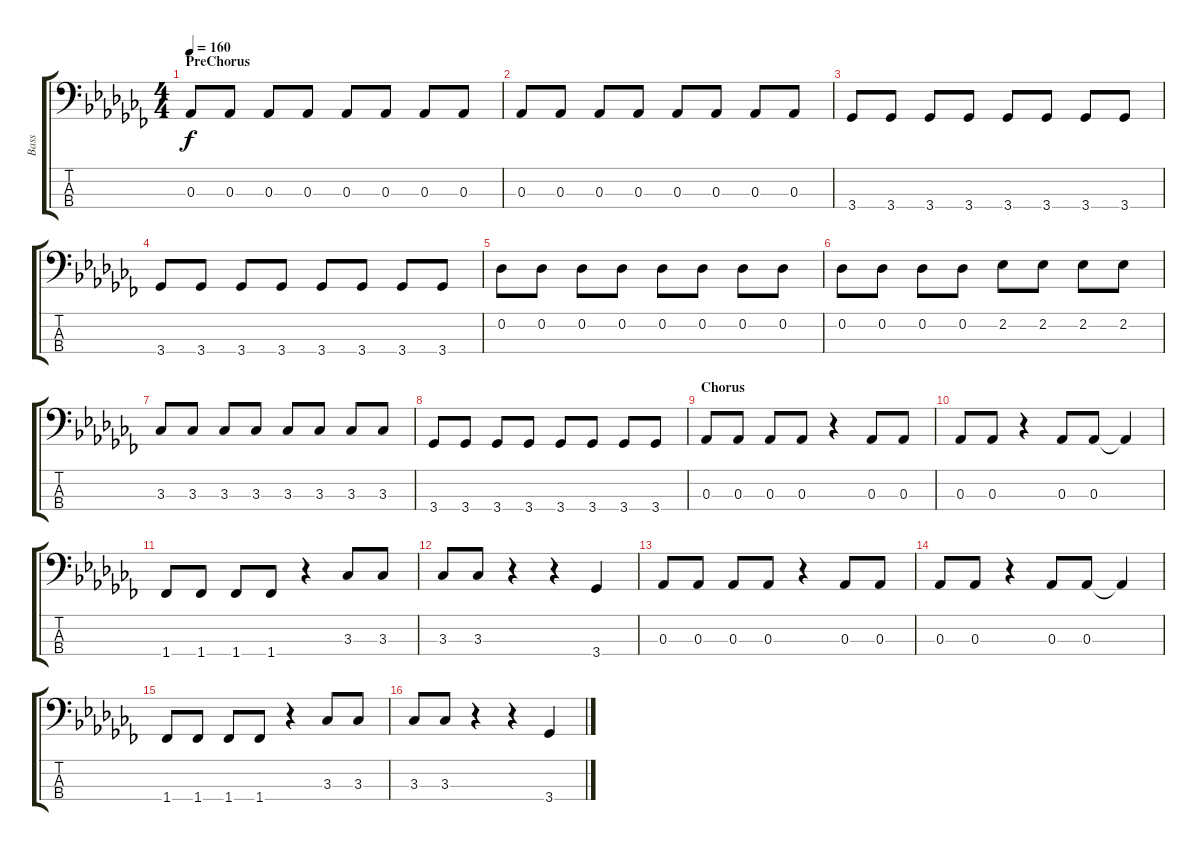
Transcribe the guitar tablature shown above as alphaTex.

\track ("Bass" "Bass") {instrument electricbassfinger}
\staff {score tabs}
\tuning (Gb2 Db2 Ab1 Eb1) {hide}
\ts (4 4)
\section ("" "PreChorus")
\tempo 160
\clef f4
\ks cb
0.3.8{dy f} 0.3.8 0.3.8 0.3.8 0.3.8 0.3.8 0.3.8 0.3.8 |
0.3.8 0.3.8 0.3.8 0.3.8 0.3.8 0.3.8 0.3.8 0.3.8 |
3.4.8 3.4.8 3.4.8 3.4.8 3.4.8 3.4.8 3.4.8 3.4.8 |
3.4.8 3.4.8 3.4.8 3.4.8 3.4.8 3.4.8 3.4.8 3.4.8 |
0.2.8 0.2.8 0.2.8 0.2.8 0.2.8 0.2.8 0.2.8 0.2.8 |
0.2.8 0.2.8 0.2.8 0.2.8 2.2.8 2.2.8 2.2.8 2.2.8 |
3.3.8 3.3.8 3.3.8 3.3.8 3.3.8 3.3.8 3.3.8 3.3.8 |
3.4.8 3.4.8 3.4.8 3.4.8 3.4.8 3.4.8 3.4.8 3.4.8 |
\section ("" "Chorus")
0.3.8 0.3.8 0.3.8 0.3.8 r.4 0.3.8 0.3.8 |
0.3.8 0.3.8 r.4 0.3.8 0.3.8 0.3{t}.4 |
1.4.8 1.4.8 1.4.8 1.4.8 r.4 3.3.8 3.3.8 |
3.3.8 3.3.8 r.4 r.4 3.4.4 |
0.3.8 0.3.8 0.3.8 0.3.8 r.4 0.3.8 0.3.8 |
0.3.8 0.3.8 r.4 0.3.8 0.3.8 0.3{t}.4 |
1.4.8 1.4.8 1.4.8 1.4.8 r.4 3.3.8 3.3.8 |
3.3.8 3.3.8 r.4 r.4 3.4.4
